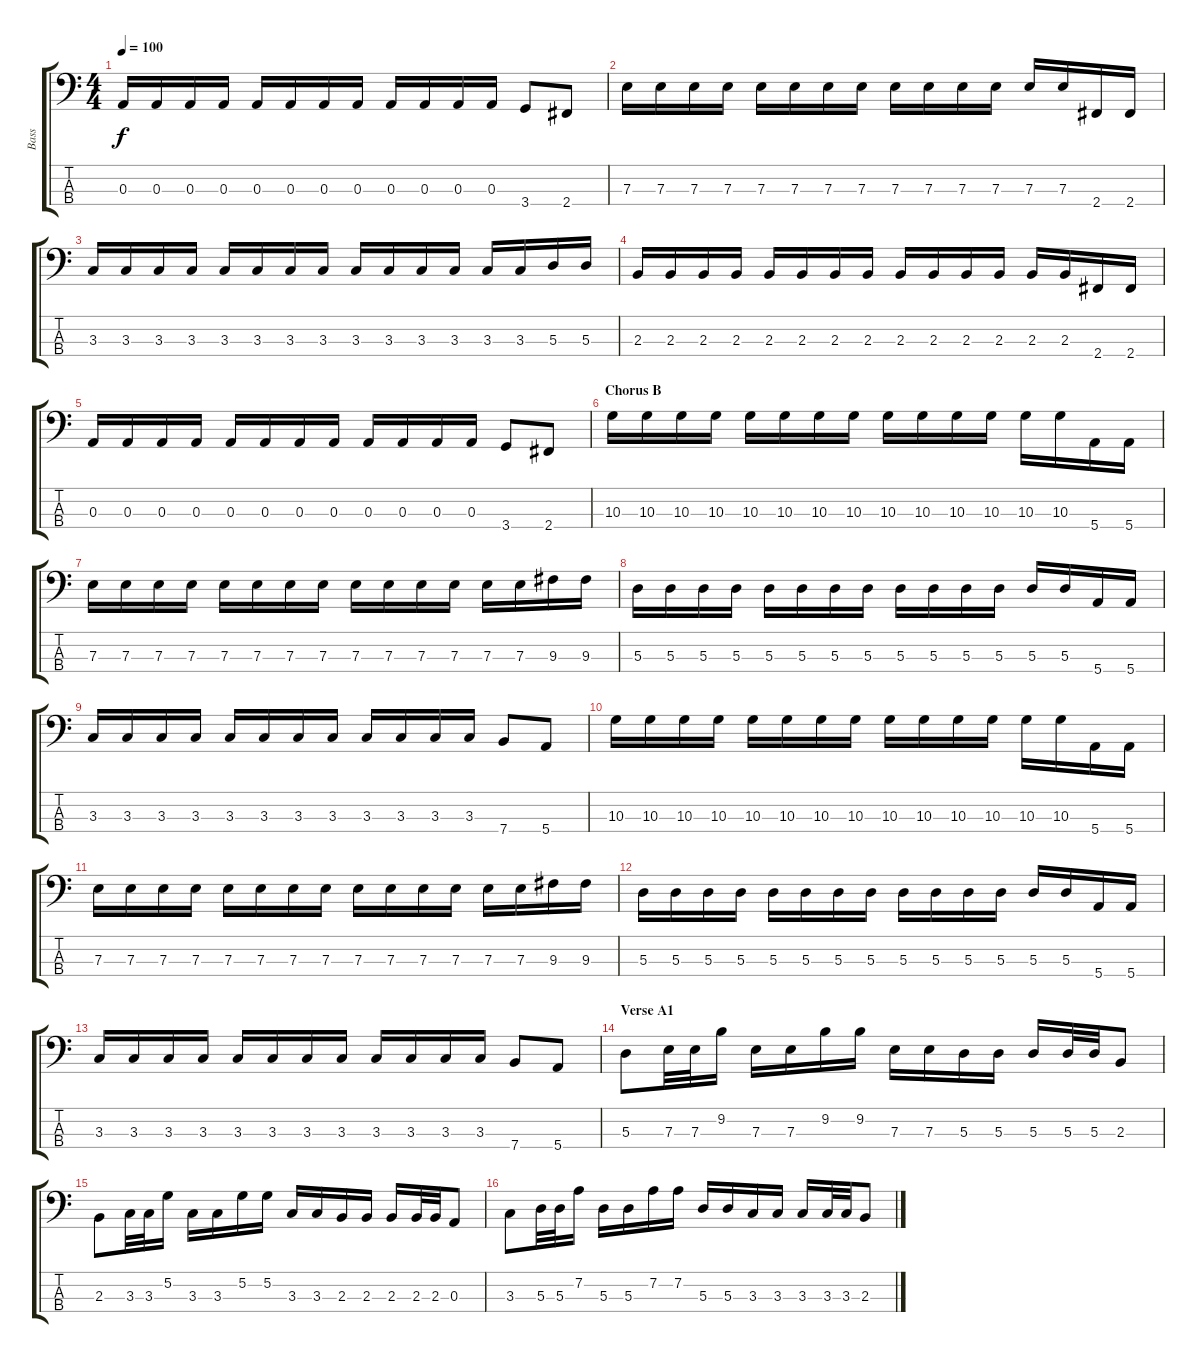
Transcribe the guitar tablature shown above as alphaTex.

\track ("Bass" "Bass") {instrument electricbassfinger}
\staff {score tabs}
\tuning (G2 D2 A1 E1) {hide}
\ts (4 4)
\tempo 100
\clef f4
\ks c
0.3.16{dy f} 0.3.16 0.3.16 0.3.16 0.3.16 0.3.16 0.3.16 0.3.16 0.3.16 0.3.16 0.3.16 0.3.16 3.4.8 2.4.8 |
7.3.16 7.3.16 7.3.16 7.3.16 7.3.16 7.3.16 7.3.16 7.3.16 7.3.16 7.3.16 7.3.16 7.3.16 7.3.16 7.3.16 2.4.16 2.4.16 |
3.3.16 3.3.16 3.3.16 3.3.16 3.3.16 3.3.16 3.3.16 3.3.16 3.3.16 3.3.16 3.3.16 3.3.16 3.3.16 3.3.16 5.3.16 5.3.16 |
2.3.16 2.3.16 2.3.16 2.3.16 2.3.16 2.3.16 2.3.16 2.3.16 2.3.16 2.3.16 2.3.16 2.3.16 2.3.16 2.3.16 2.4.16 2.4.16 |
0.3.16 0.3.16 0.3.16 0.3.16 0.3.16 0.3.16 0.3.16 0.3.16 0.3.16 0.3.16 0.3.16 0.3.16 3.4.8 2.4.8 |
\section ("" "Chorus B")
10.3.16 10.3.16 10.3.16 10.3.16 10.3.16 10.3.16 10.3.16 10.3.16 10.3.16 10.3.16 10.3.16 10.3.16 10.3.16 10.3.16 5.4.16 5.4.16 |
7.3.16 7.3.16 7.3.16 7.3.16 7.3.16 7.3.16 7.3.16 7.3.16 7.3.16 7.3.16 7.3.16 7.3.16 7.3.16 7.3.16 9.3.16 9.3.16 |
5.3.16 5.3.16 5.3.16 5.3.16 5.3.16 5.3.16 5.3.16 5.3.16 5.3.16 5.3.16 5.3.16 5.3.16 5.3.16 5.3.16 5.4.16 5.4.16 |
3.3.16 3.3.16 3.3.16 3.3.16 3.3.16 3.3.16 3.3.16 3.3.16 3.3.16 3.3.16 3.3.16 3.3.16 7.4.8 5.4.8 |
10.3.16 10.3.16 10.3.16 10.3.16 10.3.16 10.3.16 10.3.16 10.3.16 10.3.16 10.3.16 10.3.16 10.3.16 10.3.16 10.3.16 5.4.16 5.4.16 |
7.3.16 7.3.16 7.3.16 7.3.16 7.3.16 7.3.16 7.3.16 7.3.16 7.3.16 7.3.16 7.3.16 7.3.16 7.3.16 7.3.16 9.3.16 9.3.16 |
5.3.16 5.3.16 5.3.16 5.3.16 5.3.16 5.3.16 5.3.16 5.3.16 5.3.16 5.3.16 5.3.16 5.3.16 5.3.16 5.3.16 5.4.16 5.4.16 |
3.3.16 3.3.16 3.3.16 3.3.16 3.3.16 3.3.16 3.3.16 3.3.16 3.3.16 3.3.16 3.3.16 3.3.16 7.4.8 5.4.8 |
\section ("" "Verse A1")
5.3.8 7.3.32 7.3.32 9.2.16 7.3.16 7.3.16 9.2.16 9.2.16 7.3.16 7.3.16 5.3.16 5.3.16 5.3.16 5.3.32 5.3.32 2.3.8 |
2.3.8 3.3.32 3.3.32 5.2.16 3.3.16 3.3.16 5.2.16 5.2.16 3.3.16 3.3.16 2.3.16 2.3.16 2.3.16 2.3.32 2.3.32 0.3.8 |
3.3.8 5.3.32 5.3.32 7.2.16 5.3.16 5.3.16 7.2.16 7.2.16 5.3.16 5.3.16 3.3.16 3.3.16 3.3.16 3.3.32 3.3.32 2.3.8
